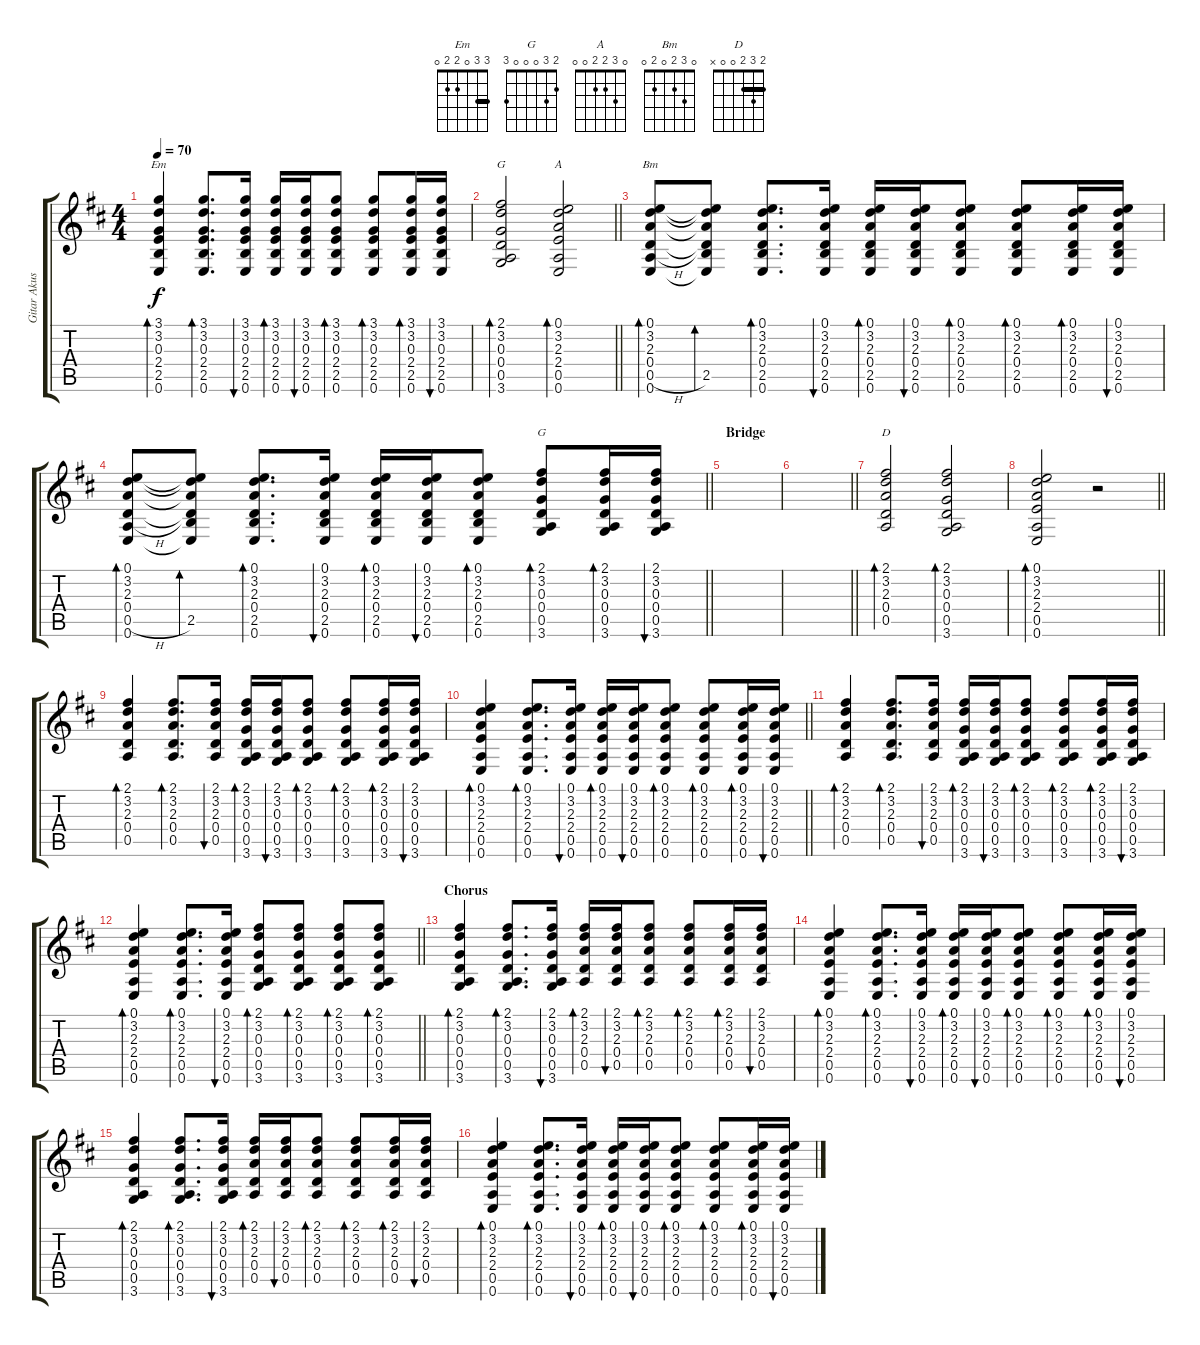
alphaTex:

\track ("Gitar Akustik" "Gitar Akus") {instrument acousticguitarsteel}
\staff {score tabs}
\tuning (E4 B3 G3 D3 A2 E2) {hide}
\chord ("Em" 3 3 0 2 2 0) {barre 3}
\chord ("G" x x x x x x)
\chord ("A" 0 3 2 2 0 0)
\chord ("Bm" 0 3 2 0 2 0)
\chord ("G" 2 3 0 0 0 3)
\chord ("D" 2 3 2 0 0 x) {barre 2}
\ts (4 4)
\tempo 70
\clef g2
\ks d
(3.1 3.2 0.3 2.4 2.5 0.6).4{bd 60 ch "Em" dy f} (3.1 3.2 0.3 2.4 2.5 0.6).8{d bd 60} (3.1 3.2 0.3 2.4 2.5 0.6).16{bu 60} (3.1 3.2 0.3 2.4 2.5 0.6).16{bd 60} (3.1 3.2 0.3 2.4 2.5 0.6).16{bu 60} (3.1 3.2 0.3 2.4 2.5 0.6).8{bd 60} (3.1 3.2 0.3 2.4 2.5 0.6).8{bd 60} (3.1 3.2 0.3 2.4 2.5 0.6).16{bd 60} (3.1 3.2 0.3 2.4 2.5 0.6).16{bu 60} |
\barLineRight lightlight
(2.1 3.2 0.3 0.4 0.5 3.6).2{bd 60 ch "G"} (0.1 3.2 2.3 2.4 0.5 0.6).2{bd 60 ch "A"} |
(0.1 3.2 2.3 0.4 0.5{h} 0.6).8{bd 60 ch "Bm"} (0.1{t} 3.2{t} 2.3{t} 0.4{t} 2.5 0.6{t}).8{bd 60} (0.1 3.2 2.3 0.4 2.5 0.6).8{d bd 60} (0.1 3.2 2.3 0.4 2.5 0.6).16{bu 60} (0.1 3.2 2.3 0.4 2.5 0.6).16{bd 60} (0.1 3.2 2.3 0.4 2.5 0.6).16{bu 60} (0.1 3.2 2.3 0.4 2.5 0.6).8{bd 60} (0.1 3.2 2.3 0.4 2.5 0.6).8{bd 60} (0.1 3.2 2.3 0.4 2.5 0.6).16{bd 60} (0.1 3.2 2.3 0.4 2.5 0.6).16{bu 60} |
\barLineRight lightlight
(0.1 3.2 2.3 0.4 0.5{h} 0.6).8{bd 60} (0.1{t} 3.2{t} 2.3{t} 0.4{t} 2.5 0.6{t}).8{bd 60} (0.1 3.2 2.3 0.4 2.5 0.6).8{d bd 60} (0.1 3.2 2.3 0.4 2.5 0.6).16{bu 60} (0.1 3.2 2.3 0.4 2.5 0.6).16{bd 60} (0.1 3.2 2.3 0.4 2.5 0.6).16{bu 60} (0.1 3.2 2.3 0.4 2.5 0.6).8{bd 60} (2.1 3.2 0.3 0.4 0.5 3.6).8{bd 60 ch "G"} (2.1 3.2 0.3 0.4 0.5 3.6).16{bd 60} (2.1 3.2 0.3 0.4 0.5 3.6).16{bu 60} |
\section ("" "Bridge")
|
\barLineRight lightlight
|
(2.1 3.2 2.3 0.4 0.5).2{bd 240 ch "D" volume 10 instrument acousticguitarsteel} (2.1 3.2 0.3 0.4 0.5 3.6).2{bd 240} |
\barLineRight lightlight
(0.1 3.2 2.3 2.4 0.5 0.6).2{bd 240} r.2 |
(2.1 3.2 2.3 0.4 0.5).4{bd 60 volume 9 instrument acousticguitarsteel} (2.1 3.2 2.3 0.4 0.5).8{d bd 60} (2.1 3.2 2.3 0.4 0.5).16{bu 60} (2.1 3.2 0.3 0.4 0.5 3.6).16{bd 60} (2.1 3.2 0.3 0.4 0.5 3.6).16{bu 60} (2.1 3.2 0.3 0.4 0.5 3.6).8{bd 60} (2.1 3.2 0.3 0.4 0.5 3.6).8{bd 60} (2.1 3.2 0.3 0.4 0.5 3.6).16{bd 60} (2.1 3.2 0.3 0.4 0.5 3.6).16{bu 60} |
\barLineRight lightlight
(0.1 3.2 2.3 2.4 0.5 0.6).4{bd 60} (0.1 3.2 2.3 2.4 0.5 0.6).8{d bd 60} (0.1 3.2 2.3 2.4 0.5 0.6).16{bu 60} (0.1 3.2 2.3 2.4 0.5 0.6).16{bd 60} (0.1 3.2 2.3 2.4 0.5 0.6).16{bu 60} (0.1 3.2 2.3 2.4 0.5 0.6).8{bd 60} (0.1 3.2 2.3 2.4 0.5 0.6).8{bd 60} (0.1 3.2 2.3 2.4 0.5 0.6).16{bd 60} (0.1 3.2 2.3 2.4 0.5 0.6).16{bu 60} |
(2.1 3.2 2.3 0.4 0.5).4{bd 60} (2.1 3.2 2.3 0.4 0.5).8{d bd 60} (2.1 3.2 2.3 0.4 0.5).16{bu 60} (2.1 3.2 0.3 0.4 0.5 3.6).16{bd 60} (2.1 3.2 0.3 0.4 0.5 3.6).16{bu 60} (2.1 3.2 0.3 0.4 0.5 3.6).8{bd 60} (2.1 3.2 0.3 0.4 0.5 3.6).8{bd 60} (2.1 3.2 0.3 0.4 0.5 3.6).16{bd 60} (2.1 3.2 0.3 0.4 0.5 3.6).16{bu 60} |
\barLineRight lightlight
(0.1 3.2 2.3 2.4 0.5 0.6).4{bd 60 volume 10 instrument acousticguitarsteel} (0.1 3.2 2.3 2.4 0.5 0.6).8{d bd 60} (0.1 3.2 2.3 2.4 0.5 0.6).16{bu 60} (2.1 3.2 0.3 0.4 0.5 3.6).8{bd 60} (2.1 3.2 0.3 0.4 0.5 3.6).8{bd 60} (2.1 3.2 0.3 0.4 0.5 3.6).8{bd 60} (2.1 3.2 0.3 0.4 0.5 3.6).8{bd 60} |
\section ("" "Chorus")
(2.1 3.2 0.3 0.4 0.5 3.6).4{bd 60} (2.1 3.2 0.3 0.4 0.5 3.6).8{d bd 60} (2.1 3.2 0.3 0.4 0.5 3.6).16{bu 60} (2.1 3.2 2.3 0.4 0.5).16{bd 60} (2.1 3.2 2.3 0.4 0.5).16{bu 60} (2.1 3.2 2.3 0.4 0.5).8{bd 60} (2.1 3.2 2.3 0.4 0.5).8{bd 60} (2.1 3.2 2.3 0.4 0.5).16{bd 60} (2.1 3.2 2.3 0.4 0.5).16{bu 60} |
(0.1 3.2 2.3 2.4 0.5 0.6).4{bd 60} (0.1 3.2 2.3 2.4 0.5 0.6).8{d bd 60} (0.1 3.2 2.3 2.4 0.5 0.6).16{bu 60} (0.1 3.2 2.3 2.4 0.5 0.6).16{bd 60} (0.1 3.2 2.3 2.4 0.5 0.6).16{bu 60} (0.1 3.2 2.3 2.4 0.5 0.6).8{bd 60} (0.1 3.2 2.3 2.4 0.5 0.6).8{bd 60} (0.1 3.2 2.3 2.4 0.5 0.6).16{bd 60} (0.1 3.2 2.3 2.4 0.5 0.6).16{bu 60} |
(2.1 3.2 0.3 0.4 0.5 3.6).4{bd 60} (2.1 3.2 0.3 0.4 0.5 3.6).8{d bd 60} (2.1 3.2 0.3 0.4 0.5 3.6).16{bu 60} (2.1 3.2 2.3 0.4 0.5).16{bd 60} (2.1 3.2 2.3 0.4 0.5).16{bu 60} (2.1 3.2 2.3 0.4 0.5).8{bd 60} (2.1 3.2 2.3 0.4 0.5).8{bd 60} (2.1 3.2 2.3 0.4 0.5).16{bd 60} (2.1 3.2 2.3 0.4 0.5).16{bu 60} |
(0.1 3.2 2.3 2.4 0.5 0.6).4{bd 60} (0.1 3.2 2.3 2.4 0.5 0.6).8{d bd 60} (0.1 3.2 2.3 2.4 0.5 0.6).16{bu 60} (0.1 3.2 2.3 2.4 0.5 0.6).16{bd 60} (0.1 3.2 2.3 2.4 0.5 0.6).16{bu 60} (0.1 3.2 2.3 2.4 0.5 0.6).8{bd 60} (0.1 3.2 2.3 2.4 0.5 0.6).8{bd 60} (0.1 3.2 2.3 2.4 0.5 0.6).16{bd 60} (0.1 3.2 2.3 2.4 0.5 0.6).16{bu 60}
